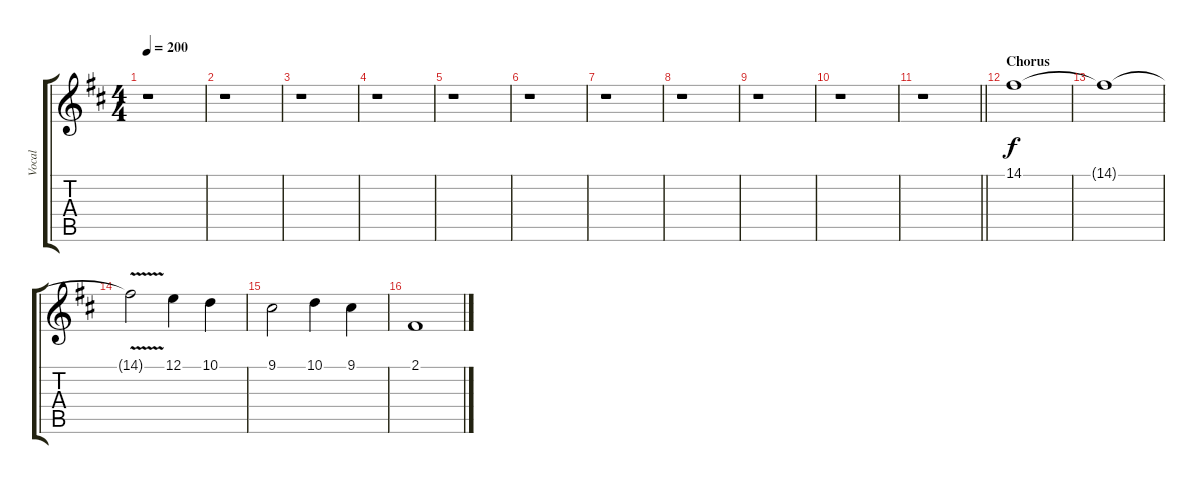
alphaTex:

\track ("Vocal" "Vocal") {instrument choiraahs}
\staff {score tabs}
\tuning (E4 B3 G3 D3 A2 E2) {hide}
\ts (4 4)
\tempo 200
\clef g2
\ks bminor
r.1{dy f} |
r.1 |
r.1 |
r.1 |
r.1 |
r.1 |
r.1 |
r.1 |
r.1 |
r.1 |
\barLineRight lightlight
r.1 |
\section ("" "Chorus")
14.1.1 |
14.1{t}.1 |
14.1{v t}.2 12.1.4 10.1.4 |
9.1.2 10.1.4 9.1.4 |
2.1.1
